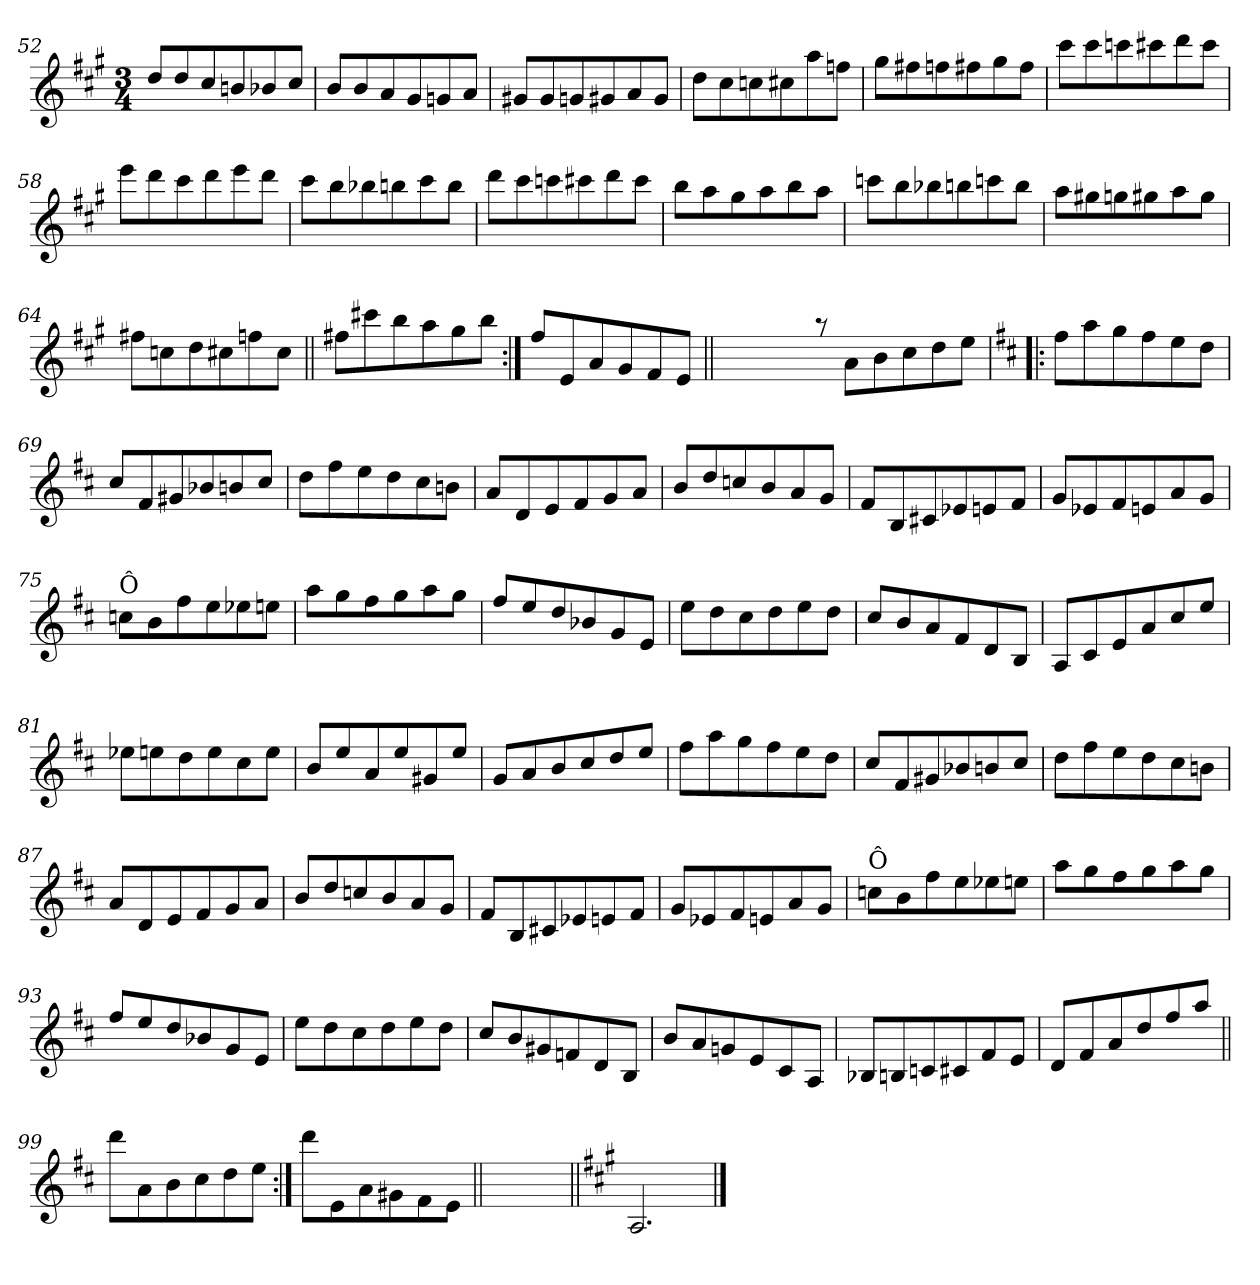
**kern
*part1
*staff1
*clefG2
*k[f#c#g#]
*A:
*M3/4
=52
*^
8dd/L	2.ryy
8dd/	.
8cc#/	.
8bn/	.
8b-X/	.
8cc#/J	.
=53	=53
8b/L	2.ryy
8b/	.
8a/	.
8g#/	.
8gn/	.
8a/J	.
=54	=54
8g#X/L	2.ryy
8g#/	.
8gn/	.
8g#X/	.
8a/	.
8g#/J	.
=55	=55
8dd\L	2.ryy
8cc#\	.
8ccn\	.
8cc#X\	.
8aa\	.
8ffn\J	.
=56	=56
8gg#\L	2.ryy
8ff#X\	.
8ffn\	.
8ff#X\	.
8gg#\	.
8ff#\J	.
!!LO:LB:g=z	!!
=57	=57
8ccc#\L	2.ryy
8ccc#\	.
8cccn\	.
8ccc#X\	.
8ddd\	.
8ccc#\J	.
=58	=58
8eee\L	2.ryy
8ddd\	.
8ccc#\	.
8ddd\	.
8eee\	.
8ddd\J	.
=59	=59
8ccc#\L	2.ryy
8bb\	.
8bb-X\	.
8bbn\	.
8ccc#\	.
8bb\J	.
=60	=60
8ddd\L	2.ryy
8ccc#\	.
8cccn\	.
8ccc#X\	.
8ddd\	.
8ccc#\J	.
=61	=61
8bb\L	2.ryy
8aa\	.
8gg#\	.
8aa\	.
8bb\	.
8aa\J	.
!!LO:LB:g=z	!!
=62	=62
8cccn\L	2.ryy
8bb\	.
8bb-X\	.
8bbn\	.
8cccn\	.
8bb\J	.
=63	=63
8aa\L	2.ryy
8gg#X\	.
8ggn\	.
8gg#X\	.
8aa\	.
8gg#\J	.
=64	=64
8ff#X\L	2.ryy
8ccn\	.
8dd\	.
8cc#X\	.
8ffn\	.
8cc#\J	.
=65||	=65||
8ff#X\L	2.ryy
8ccc#X\	.
8bb\	.
8aa\	.
8gg#\	.
8bb\J	.
=66:|!	=66:|!
8ff#/L	2.ryy
8e/	.
8a/	.
8g#/	.
8f#/	.
8e/J	.
*v	*v
=66X661||
2.ryy
!!LO:LB:g=z
=67-
*^
8raa	2.ryy
8a\L	.
8b\	.
8cc#\	.
8dd\	.
8ee\J	.
=68!|:	=68!|:
*k[f#c#]	*
*D:	*
8ff#\L	2.ryy
8aa\	.
8gg\	.
8ff#\	.
8ee\	.
8dd\J	.
=69	=69
8cc#/L	2.ryy
8f#/	.
8g#X/	.
8b-X/	.
8bn/	.
8cc#/J	.
=70	=70
8dd\L	2.ryy
8ff#\	.
8ee\	.
8dd\	.
8cc#\	.
8bn\J	.
=71	=71
8a/L	2.ryy
8d/	.
8e/	.
8f#/	.
8g/	.
8a/J	.
!!LO:LB:g=z	!!
=72	=72
8b/L	2.ryy
8dd/	.
8ccn/	.
8b/	.
8a/	.
8g/J	.
=73	=73
8f#/L	2.ryy
8B/	.
8c#X/	.
8e-X/	.
8en/	.
8f#/J	.
=74	=74
8g/L	2.ryy
8e-X/	.
8f#/	.
8en/	.
8a/	.
8g/J	.
=75	=75
!LO:TX:a:t=Ô	!
8ccn\L	2.ryy
8b\	.
8ff#\	.
8ee\	.
8ee-X\	.
8een\J	.
=76	=76
8aa\L	2.ryy
8gg\	.
8ff#\	.
8gg\	.
8aa\	.
8gg\J	.
=77	=77
8ff#/L	2.ryy
8ee/	.
8dd/	.
8b-X/	.
8g/	.
8e/J	.
!!LO:LB:g=z	!!
=78	=78
8ee\L	2.ryy
8dd\	.
8cc#\	.
8dd\	.
8ee\	.
8dd\J	.
=79	=79
8cc#/L	2.ryy
8b/	.
8a/	.
8f#/	.
8d/	.
8B/J	.
=80	=80
8A/L	2.ryy
8c#/	.
8e/	.
8a/	.
8cc#/	.
8ee/J	.
=81	=81
8ee-X\L	2.ryy
8een\	.
8dd\	.
8ee\	.
8cc#\	.
8ee\J	.
=82	=82
8b/L	2.ryy
8ee/	.
8a/	.
8ee/	.
8g#X/	.
8ee/J	.
!!LO:LB:g=z	!!
=83	=83
8g/L	2.ryy
8a/	.
8b/	.
8cc#/	.
8dd/	.
8ee/J	.
=84	=84
8ff#\L	2.ryy
8aa\	.
8gg\	.
8ff#\	.
8ee\	.
8dd\J	.
=85	=85
8cc#/L	2.ryy
8f#/	.
8g#X/	.
8b-X/	.
8bn/	.
8cc#/J	.
=86	=86
8dd\L	2.ryy
8ff#\	.
8ee\	.
8dd\	.
8cc#\	.
8bn\J	.
=87	=87
8a/L	2.ryy
8d/	.
8e/	.
8f#/	.
8g/	.
8a/J	.
!!LO:LB:g=z	!!
=88	=88
8b/L	2.ryy
8dd/	.
8ccn/	.
8b/	.
8a/	.
8g/J	.
=89	=89
8f#/L	2.ryy
8B/	.
8c#X/	.
8e-X/	.
8en/	.
8f#/J	.
=90	=90
8g/L	2.ryy
8e-X/	.
8f#/	.
8en/	.
8a/	.
8g/J	.
=91	=91
!LO:TX:a:t=Ô	!
8ccn\L	2.ryy
8b\	.
8ff#\	.
8ee\	.
8ee-X\	.
8een\J	.
=92	=92
8aa\L	2.ryy
8gg\	.
8ff#\	.
8gg\	.
8aa\	.
8gg\J	.
!!LO:LB:g=z	!!
=93	=93
8ff#/L	2.ryy
8ee/	.
8dd/	.
8b-X/	.
8g/	.
8e/J	.
=94	=94
8ee\L	2.ryy
8dd\	.
8cc#\	.
8dd\	.
8ee\	.
8dd\J	.
=95	=95
8cc#/L	2.ryy
8b/	.
8g#X/	.
8fn/	.
8d/	.
8B/J	.
=96	=96
8b/L	2.ryy
8a/	.
8gn/	.
8e/	.
8c#/	.
8A/J	.
=97	=97
8B-X/L	2.ryy
8Bn/	.
8cn/	.
8c#X/	.
8f#/	.
8e/J	.
!!LO:LB:g=z	!!
=98	=98
8d/L	2.ryy
8f#/	.
8a/	.
8dd/	.
8ff#/	.
8aa/J	.
=99||	=99||
8ddd\L	2.ryy
8a\	.
8b\	.
8cc#\	.
8dd\	.
8ee\J	.
=100:|!	=100:|!
8ddd\L	2.ryy
8e\	.
8a\	.
8g#X\	.
8f#\	.
8e\J	.
*v	*v
=101||
2.ryy
=102||
*k[f#c#g#]
*A:
*^
2.A/	2.ryy
*v	*v
==
*-
